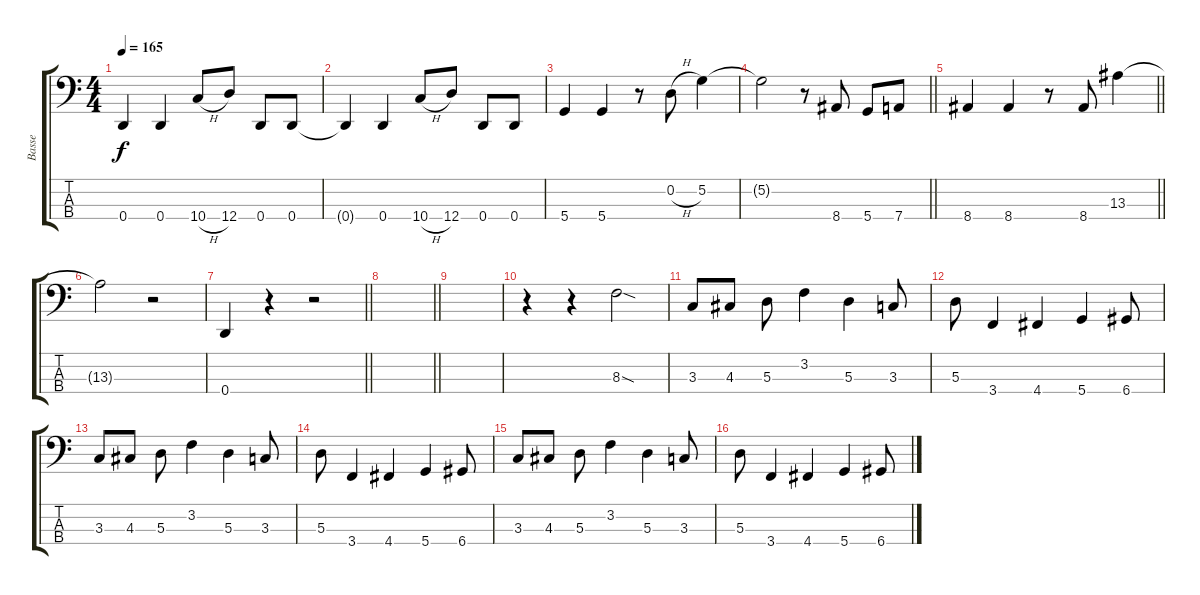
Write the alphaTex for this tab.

\track ("Basse" "Basse") {instrument electricbassfinger}
\staff {score tabs}
\tuning (G2 D2 A1 D1) {hide}
\ts (4 4)
\tempo 165
\clef f4
\ks c
0.4.4{dy f} 0.4.4 10.4{h}.8 12.4.8 0.4.8 0.4.8 |
0.4{t}.4 0.4.4 10.4{h}.8 12.4.8 0.4.8 0.4.8 |
5.4.4 5.4.4 r.8 0.2{h}.8 5.2.4 |
\barLineRight lightlight
5.2{t}.2 r.8 8.4.8 5.4.8 7.4.8 |
\barLineRight lightlight
8.4.4 8.4.4 r.8 8.4.8 13.3.4 |
13.3{t}.2 r.2 |
\barLineRight lightlight
0.4.4 r.4 r.2 |
\barLineRight lightlight
|
|
r.4 r.4 8.3{sod}.2 |
3.3.8 4.3.8 5.3.8 3.2.4 5.3.4 3.3.8 |
5.3.8 3.4.4 4.4.4 5.4.4 6.4.8 |
3.3.8 4.3.8 5.3.8 3.2.4 5.3.4 3.3.8 |
5.3.8 3.4.4 4.4.4 5.4.4 6.4.8 |
3.3.8 4.3.8 5.3.8 3.2.4 5.3.4 3.3.8 |
5.3.8 3.4.4 4.4.4 5.4.4 6.4.8
